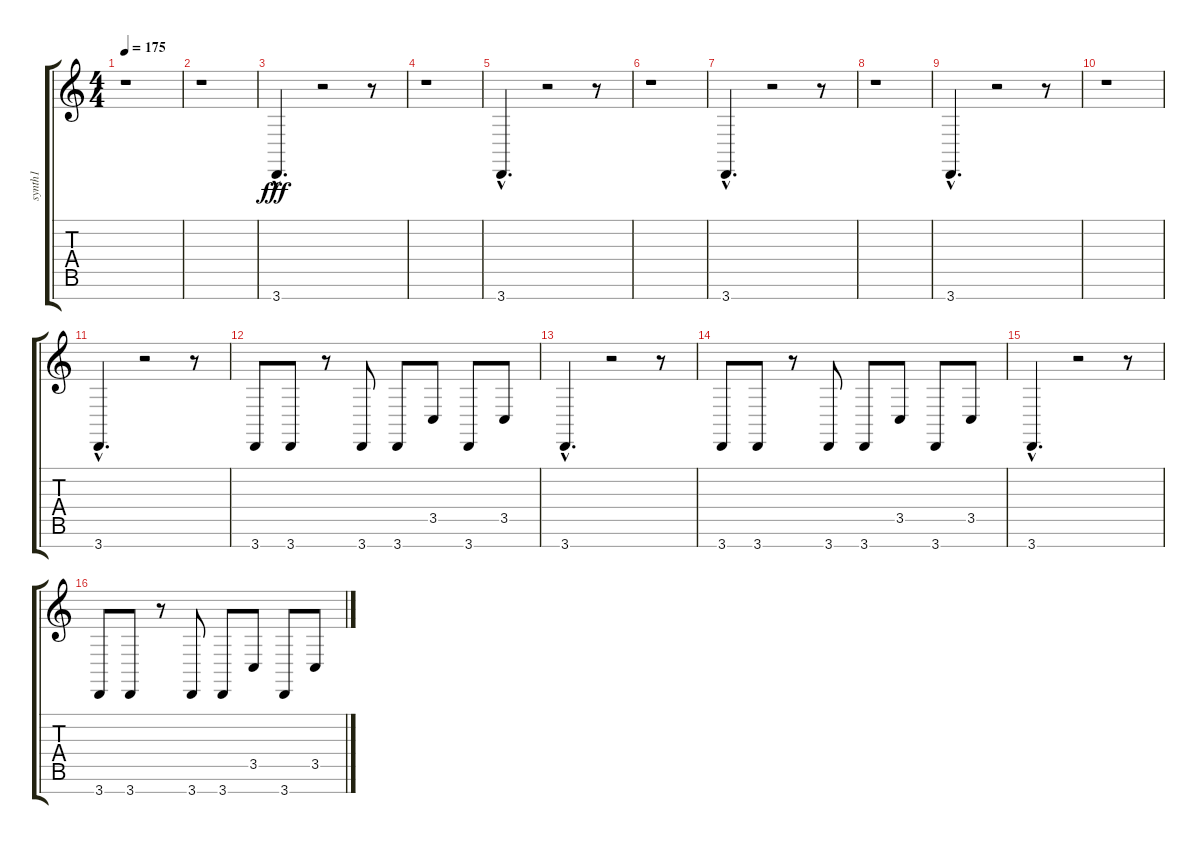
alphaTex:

\track ("synth1" "synth1") {instrument lead2sawtooth}
\staff {score tabs}
\tuning (E4 B3 G3 D3 A2 E2 B1) {hide}
\ts (4 4)
\tempo 175
\clef g2
\ks c
r.1{dy fff} |
r.1 |
3.7{hac}.4{d} r.2 r.8 |
r.1 |
3.7{hac}.4{d} r.2 r.8 |
r.1 |
3.7{hac}.4{d} r.2 r.8 |
r.1 |
3.7{hac}.4{d} r.2 r.8 |
r.1 |
3.7{hac}.4{d} r.2 r.8 |
3.7.8 3.7.8 r.8 3.7.8 3.7.8 3.5.8 3.7.8 3.5.8 |
3.7{hac}.4{d} r.2 r.8 |
3.7.8 3.7.8 r.8 3.7.8 3.7.8 3.5.8 3.7.8 3.5.8 |
3.7{hac}.4{d} r.2 r.8 |
3.7.8 3.7.8 r.8 3.7.8 3.7.8 3.5.8 3.7.8 3.5.8
